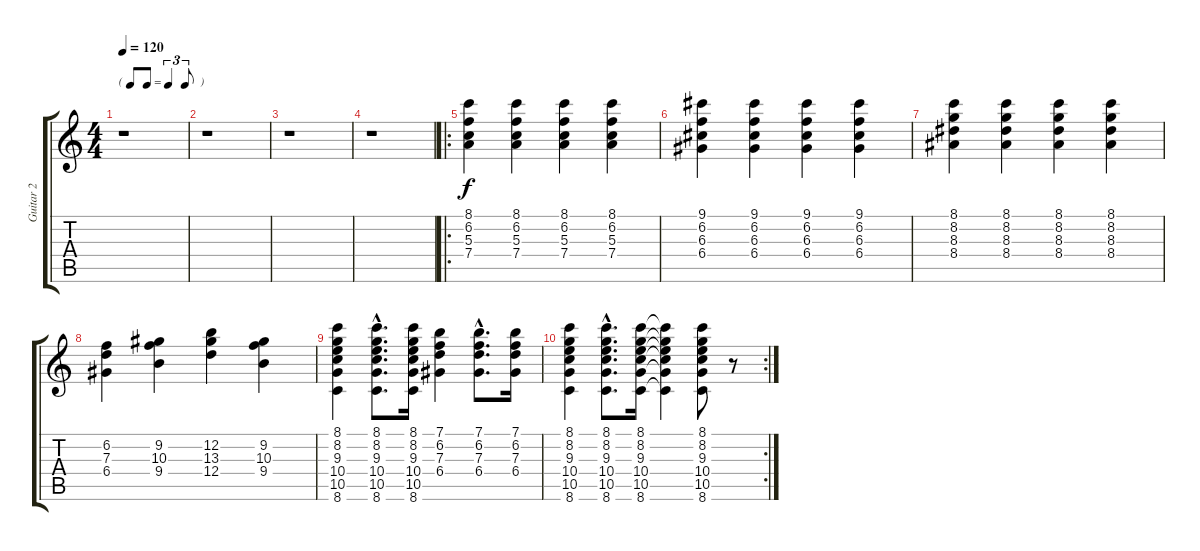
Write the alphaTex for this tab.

\track ("Guitar 2" "Guitar 2") {instrument electricguitarclean}
\staff {score tabs}
\tuning (E4 B3 G3 D3 A2 E2) {hide}
\ts (4 4)
\tf triplet8th
\tempo 120
\clef g2
\ks c
r.1{dy f} |
r.1 |
r.1 |
r.1 |
\ro
(8.1 6.2 5.3 7.4).4 (8.1 6.2 5.3 7.4).4 (8.1 6.2 5.3 7.4).4 (8.1 6.2 5.3 7.4).4 |
(9.1 6.2 6.3 6.4).4 (9.1 6.2 6.3 6.4).4 (9.1 6.2 6.3 6.4).4 (9.1 6.2 6.3 6.4).4 |
(8.1 8.2 8.3 8.4).4 (8.1 8.2 8.3 8.4).4 (8.1 8.2 8.3 8.4).4 (8.1 8.2 8.3 8.4).4 |
(6.2 7.3 6.4).4 (9.2 10.3 9.4).4 (12.2 13.3 12.4).4 (9.2 10.3 9.4).4 |
(8.1 8.2 9.3 10.4 10.5 8.6).4 (8.1{hac} 8.2{hac} 9.3{hac} 10.4{hac} 10.5{hac} 8.6{hac}).8{d} (8.1 8.2 9.3 10.4 10.5 8.6).16 (7.1 6.2 7.3 6.4).4 (7.1{hac} 6.2{hac} 7.3{hac} 6.4{hac}).8{d} (7.1 6.2 7.3 6.4).16 |
\rc 2
(8.1 8.2 9.3 10.4 10.5 8.6).4 (8.1{hac} 8.2{hac} 9.3{hac} 10.4{hac} 10.5{hac} 8.6{hac}).8{d} (8.1 8.2 9.3 10.4 10.5 8.6).16 (8.1{t} 8.2{t} 9.3{t} 10.4{t} 10.5{t} 8.6{t}).4 (8.1 8.2 9.3 10.4 10.5 8.6).8 r.8
